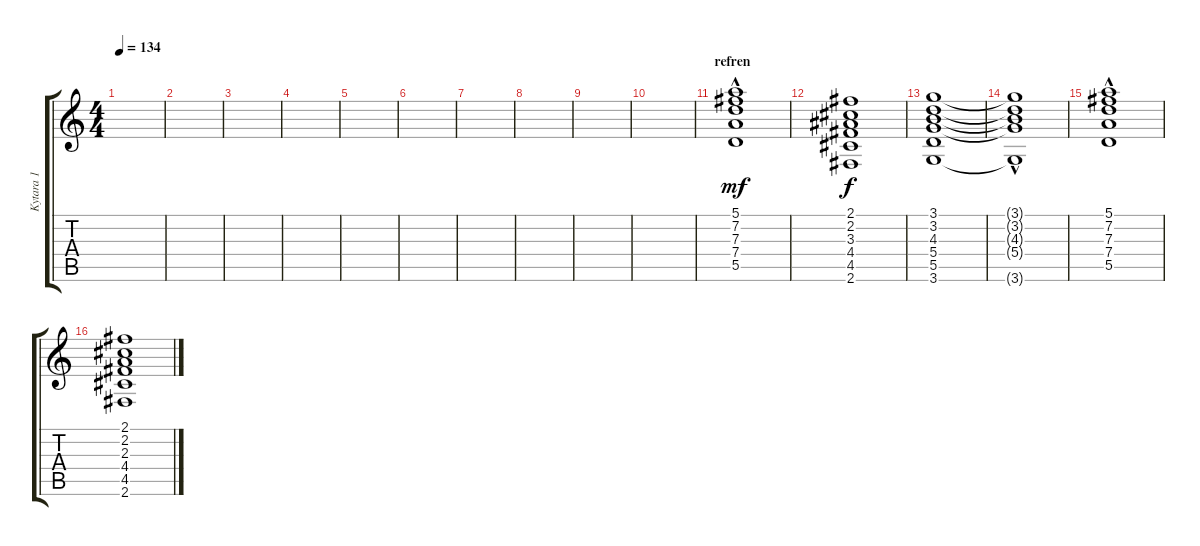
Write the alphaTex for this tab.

\track ("Kytara 1" "Kytara 1") {instrument overdrivenguitar}
\staff {score tabs}
\tuning (E4 B3 G3 D3 A2 E2) {hide}
\ts (4 4)
\tempo 134
\clef g2
\ks c
|
|
|
|
|
|
|
|
|
|
\section ("" "refren")
(5.1 7.2 7.3{hac} 7.4 5.5).1{dy mf} |
(2.1 2.2 3.3 4.4 4.5 2.6).1{dy f} |
(3.1 3.2 4.3 5.4 5.5 3.6).1 |
(3.1{t} 3.2{hac t} 4.3{t} 5.4{hac t} 3.6{t}).1 |
(5.1 7.2{hac} 7.3 7.4 5.5).1 |
(2.1 2.2 2.3 4.4 4.5 2.6).1
